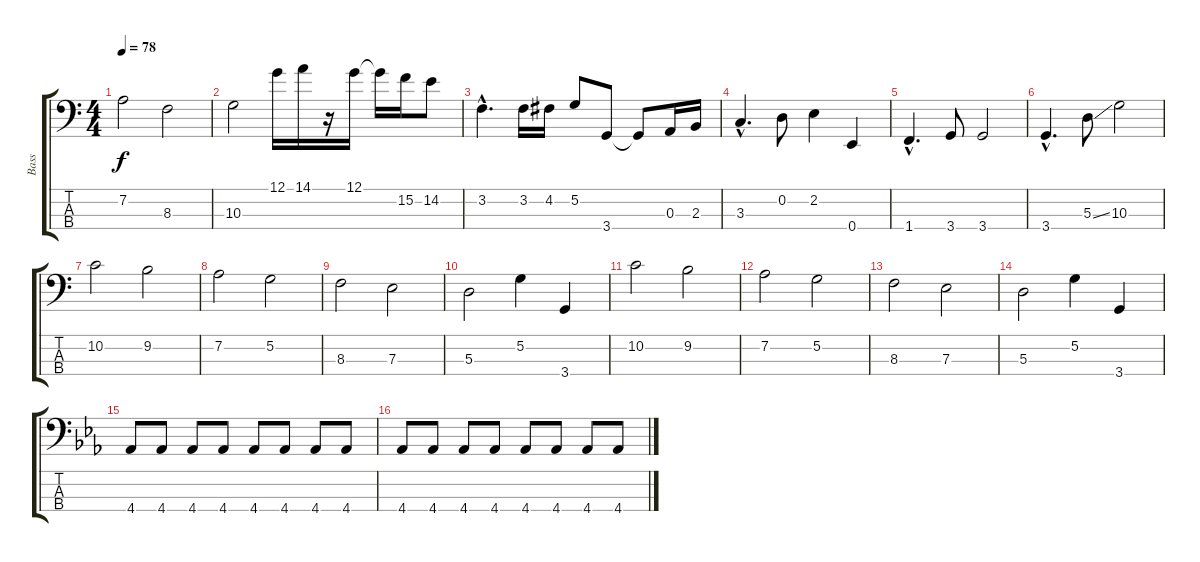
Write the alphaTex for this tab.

\track ("Bass" "Bass") {instrument electricbassfinger}
\staff {score tabs}
\tuning (G2 D2 A1 E1) {hide}
\ts (4 4)
\tempo 78
\clef f4
\ks c
7.2.2{dy f} 8.3.2 |
10.3.2 12.1.16 14.1.16 r.16 12.1.16 12.1{t}.16 15.2.16 14.2.8 |
3.2{hac}.4{d} 3.2.16 4.2.16 5.2.8 3.4.8 3.4{t}.8 0.3.16 2.3.16 |
3.3{hac}.4{d} 0.2.8 2.2.4 0.4.4 |
1.4{hac}.4{d} 3.4.8 3.4.2 |
3.4{hac}.4{d} 5.3{ss}.8 10.3.2 |
10.2.2 9.2.2 |
7.2.2 5.2.2 |
8.3.2 7.3.2 |
5.3.2 5.2.4 3.4.4 |
10.2.2 9.2.2 |
7.2.2 5.2.2 |
8.3.2 7.3.2 |
5.3.2 5.2.4 3.4.4 |
\ks eb
4.4.8 4.4.8 4.4.8 4.4.8 4.4.8 4.4.8 4.4.8 4.4.8 |
4.4.8 4.4.8 4.4.8 4.4.8 4.4.8 4.4.8 4.4.8 4.4.8
